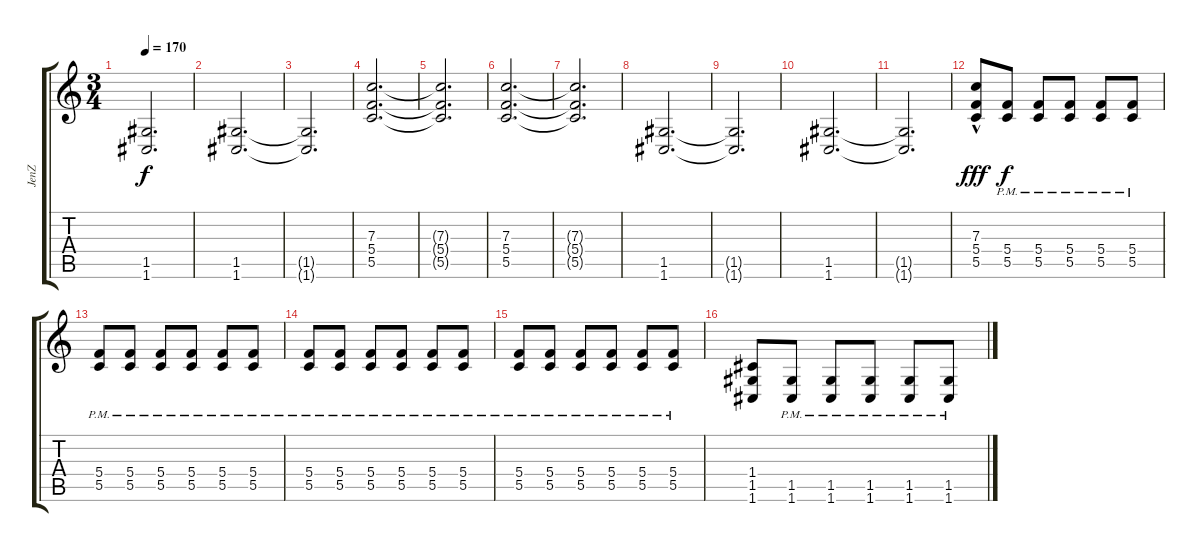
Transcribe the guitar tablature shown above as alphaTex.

\track ("JenZ" "JenZ") {instrument distortionguitar}
\staff {score tabs}
\tuning (D4 A3 F3 C3 G2 C2) {hide}
\ts (3 4)
\tempo 170
\clef g2
\ks c
(1.5{t} 1.6{t}).2{d dy f} |
(1.5 1.6).2{d} |
(1.5{t} 1.6{t}).2{d} |
(7.3 5.4 5.5).2{d} |
(7.3{t} 5.4{t} 5.5{t}).2{d} |
(7.3 5.4 5.5).2{d} |
(7.3{t} 5.4{t} 5.5{t}).2{d} |
(1.5 1.6).2{d} |
(1.5{t} 1.6{t}).2{d} |
(1.5 1.6).2{d} |
(1.5{t} 1.6{t}).2{d} |
(7.3{hac} 5.4{hac} 5.5{hac}).8{dy fff} (5.4{pm} 5.5{pm}).8{dy f} (5.4{pm} 5.5{pm}).8 (5.4{pm} 5.5{pm}).8 (5.4{pm} 5.5{pm}).8 (5.4{pm} 5.5{pm}).8 |
(5.4{pm} 5.5{pm}).8 (5.4{pm} 5.5{pm}).8 (5.4{pm} 5.5{pm}).8 (5.4{pm} 5.5{pm}).8 (5.4{pm} 5.5{pm}).8 (5.4{pm} 5.5{pm}).8 |
(5.4{pm} 5.5{pm}).8 (5.4{pm} 5.5{pm}).8 (5.4{pm} 5.5{pm}).8 (5.4{pm} 5.5{pm}).8 (5.4{pm} 5.5{pm}).8 (5.4{pm} 5.5{pm}).8 |
(5.4{pm} 5.5{pm}).8 (5.4{pm} 5.5{pm}).8 (5.4{pm} 5.5{pm}).8 (5.4{pm} 5.5{pm}).8 (5.4{pm} 5.5{pm}).8 (5.4{pm} 5.5{pm}).8 |
(1.4 1.5 1.6).8 (1.5{pm} 1.6{pm}).8 (1.5{pm} 1.6{pm}).8 (1.5{pm} 1.6{pm}).8 (1.5{pm} 1.6{pm}).8 (1.5{pm} 1.6{pm}).8
